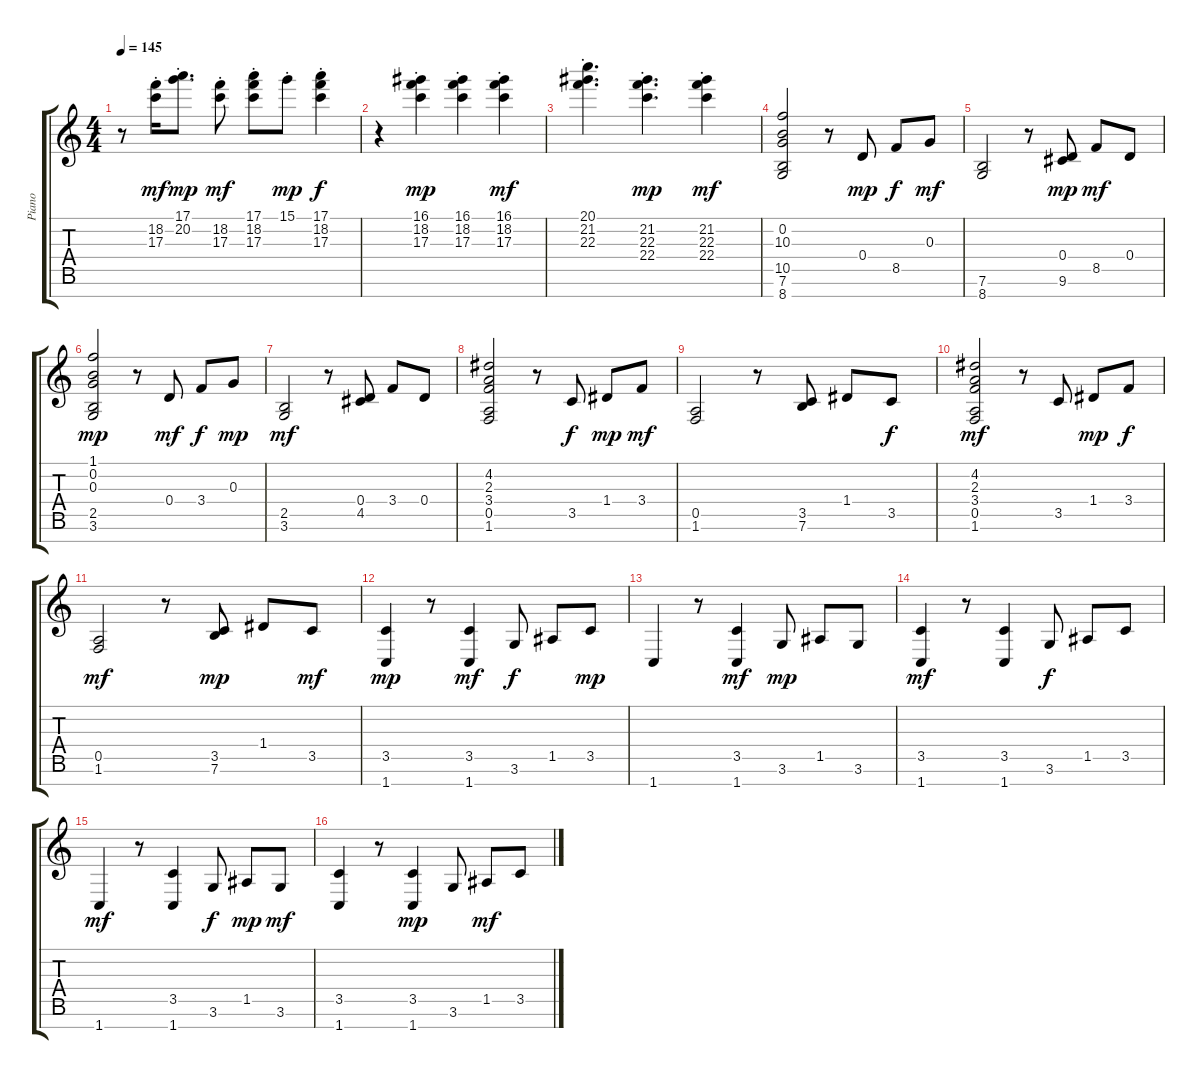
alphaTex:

\track ("Piano" "Piano") {instrument electricguitarjazz}
\staff {score tabs}
\tuning (E4 B3 G3 D3 A2 E2 B1) {hide}
\ts (4 4)
\tempo 145
\clef g2
\ks c
r.8{dy mf} (18.2{st} 17.3{st}).16 (17.1{st} 20.2{st}).8{d dy mp} (18.2{st} 17.3{st}).8{dy mf} (17.1{st} 18.2{st} 17.3{st}).8 15.1{st}.8{dy mp} (17.1{st} 18.2{st} 17.3{st}).4{dy f} |
r.4 (16.1{st} 18.2{st} 17.3{st}).4{dy mp} (16.1{st} 18.2{st} 17.3{st}).4 (16.1{st} 18.2{st} 17.3{st}).4{dy mf} |
(20.1{st} 21.2{st} 22.3{st}).4{d} (21.2{st} 22.3{st} 22.4{st}).4{d dy mp} (21.2{st} 22.3{st} 22.4{st}).4{dy mf} |
(0.2 10.3 10.5 7.6 8.7).2 r.8 0.4.8{dy mp} 8.5.8{dy f} 0.3.8{dy mf} |
(7.6 8.7).2 r.8 (0.4 9.6).8{dy mp} 8.5.8{dy mf} 0.4.8 |
(1.1 0.2 0.3 2.5 3.6).2{dy mp} r.8 0.4.8{dy mf} 3.4.8{dy f} 0.3.8{dy mp} |
(2.5 3.6).2{dy mf} r.8 (0.4 4.5).8 3.4.8 0.4.8 |
(4.2 2.3 3.4 0.5 1.6).2 r.8 3.5.8{dy f} 1.4.8{dy mp} 3.4.8{dy mf} |
(0.5 1.6).2 r.8 (3.5 7.6).8 1.4.8 3.5.8{dy f} |
(4.2 2.3 3.4 0.5 1.6).2{dy mf} r.8 3.5.8 1.4.8{dy mp} 3.4.8{dy f} |
(0.5 1.6).2{dy mf} r.8 (3.5 7.6).8{dy mp} 1.4.8 3.5.8{dy mf} |
(3.5 1.7).4{dy mp} r.8 (3.5 1.7).4{dy mf} 3.6.8{dy f} 1.5.8 3.5.8{dy mp} |
1.7.4 r.8 (3.5 1.7).4{dy mf} 3.6.8{dy mp} 1.5.8 3.6.8 |
(3.5 1.7).4{dy mf} r.8 (3.5 1.7).4 3.6.8{dy f} 1.5.8 3.5.8 |
1.7.4{dy mf} r.8 (3.5 1.7).4 3.6.8{dy f} 1.5.8{dy mp} 3.6.8{dy mf} |
(3.5 1.7).4 r.8 (3.5 1.7).4{dy mp} 3.6.8 1.5.8{dy mf} 3.5.8
